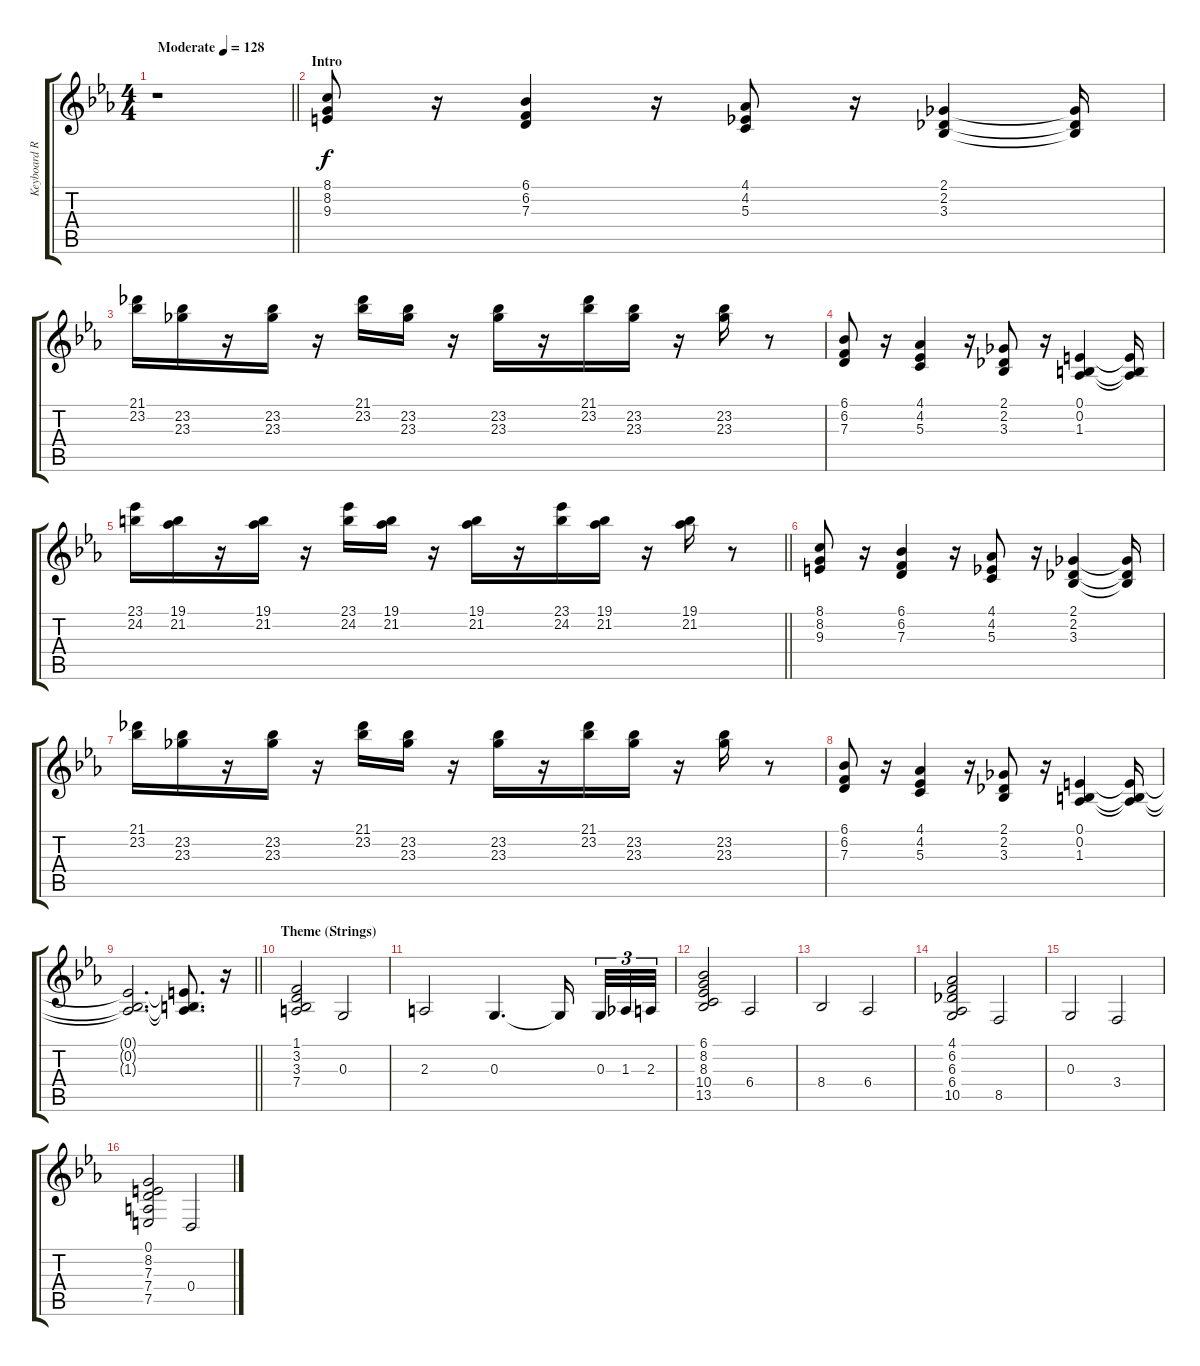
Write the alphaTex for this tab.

\track ("Keyboard R" "Keyboard R") {instrument acousticgrandpiano}
\staff {score tabs}
\tuning (E4 B3 G3 D3 A2 E2) {hide}
\ts (4 4)
\tempo (128 "Moderate")
\clef g2
\barLineRight lightlight
\ks cminor
r.1{dy f instrument acousticgrandpiano} |
\section ("" "Intro")
(8.1 8.2 9.3).8{instrument brightacousticpiano} r.16 (6.1 6.2 7.3).4 r.16 (4.1 4.2 5.3).8 r.16 (2.1 2.2 3.3).4 (2.1{t} 2.2{t} 3.3{t}).16 |
(21.1 23.2).16{instrument lead1square} (23.2 23.3).16 r.16 (23.2 23.3).16 r.16 (21.1 23.2).16 (23.2 23.3).16 r.16 (23.2 23.3).16 r.16 (21.1 23.2).16 (23.2 23.3).16 r.16 (23.2 23.3).16 r.8 |
(6.1 6.2 7.3).8{instrument brightacousticpiano} r.16 (4.1 4.2 5.3).4 r.16 (2.1 2.2 3.3).8 r.16 (0.1 0.2 1.3).4 (0.1{t} 0.2{t} 1.3{t}).16 |
\barLineRight lightlight
(23.1 24.2).16{instrument lead1square} (19.1 21.2).16 r.16 (19.1 21.2).16 r.16 (23.1 24.2).16 (19.1 21.2).16 r.16 (19.1 21.2).16 r.16 (23.1 24.2).16 (19.1 21.2).16 r.16 (19.1 21.2).16 r.8 |
(8.1 8.2 9.3).8{instrument brightacousticpiano} r.16 (6.1 6.2 7.3).4 r.16 (4.1 4.2 5.3).8 r.16 (2.1 2.2 3.3).4 (2.1{t} 2.2{t} 3.3{t}).16 |
(21.1 23.2).16{instrument lead1square} (23.2 23.3).16 r.16 (23.2 23.3).16 r.16 (21.1 23.2).16 (23.2 23.3).16 r.16 (23.2 23.3).16 r.16 (21.1 23.2).16 (23.2 23.3).16 r.16 (23.2 23.3).16 r.8 |
(6.1 6.2 7.3).8{instrument brightacousticpiano} r.16 (4.1 4.2 5.3).4 r.16 (2.1 2.2 3.3).8 r.16 (0.1 0.2 1.3).4 (0.1{t} 0.2{t} 1.3{t}).16 |
\barLineRight lightlight
(0.1{t} 0.2{t} 1.3{t}).2{d} (0.1{t} 0.2{t} 1.3{t}).8{d} r.16 |
\section ("" "Theme (Strings)")
(1.1 3.2 3.3 7.4).2 0.3.2 |
2.3.2 0.3.4{d} 0.3{t}.16{beam splitsecondary} 0.3.32{tu (3 2)} 1.3.32{tu (3 2)} 2.3.32{tu (3 2)} |
(6.1 8.2 8.3 10.4 13.5).2 6.4.2 |
8.4.2 6.4.2 |
(4.1 6.2 6.3 6.4 10.5).2 8.5.2 |
0.3.2 3.4.2 |
(0.1 8.2 7.3 7.4 7.5).2 0.4.2
